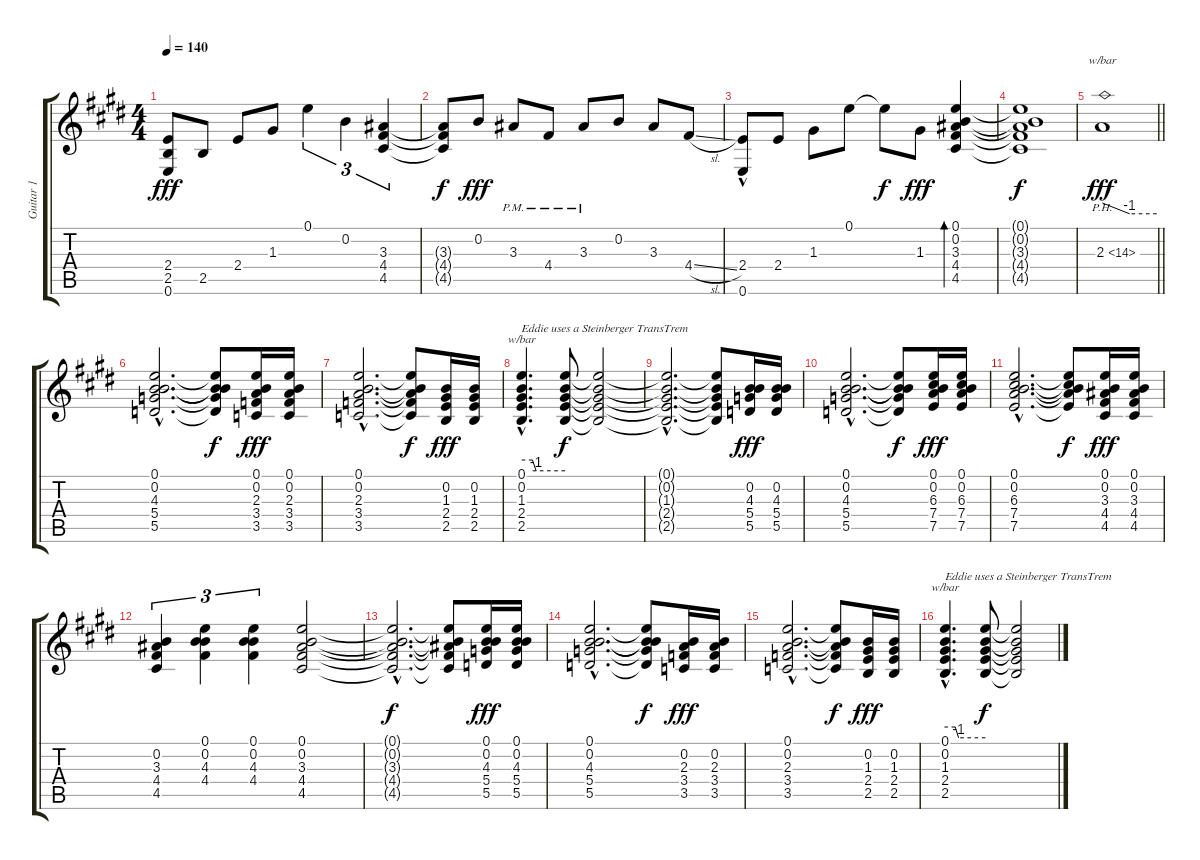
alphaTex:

\track ("Guitar 1" "Guitar 1") {instrument distortionguitar}
\staff {score tabs}
\tuning (E4 B3 G3 D3 A2 E2) {hide}
\ts (4 4)
\tempo 140
\clef g2
\ks e
(2.4 2.5 0.6).8{dy fff} 2.5.8 2.4.8 1.3.8 0.1.4{tu (3 2)} 0.2.4{tu (3 2)} (3.3 4.4 4.5).4{tu (3 2)} |
(3.3{t} 4.4{t} 4.5{t}).8{dy f} 0.2.8{dy fff} 3.3{pm}.8 4.4{pm}.8 3.3{pm}.8 0.2.8 3.3.8 4.4{sl}.8 |
(2.4 0.6{hac}).8 2.4.8 1.3.8 0.1.8 0.1{t}.8{dy f} 1.3.8{dy fff} (0.1 0.2 3.3 4.4 4.5).4{bd 120} |
(0.1{t} 0.2{t} 3.3{t} 4.4{t} 4.5{t}).1{dy f} |
\barLineRight lightlight
2.3{ph 12}.1{tbe (custom default 0 0 30 -4 60 -4) dy fff instrument distortionguitar} |
(0.1{hac} 0.2{hac} 4.3{hac} 5.4{hac} 5.5{hac}).2{d} (0.1{t} 0.2{t} 4.3{t} 5.4{t} 5.5{t}).8{dy f} (0.1 0.2 2.3 3.4 3.5).16{dy fff} (0.1 0.2 2.3 3.4 3.5).16 |
(0.1{hac} 0.2{hac} 2.3{hac} 3.4{hac} 3.5{hac}).2{d} (0.1{t} 0.2{t} 2.3{t} 3.4{t} 3.5{t}).8{dy f} (0.2 1.3 2.4 2.5).16{dy fff} (0.2 1.3 2.4 2.5).16 |
(0.1{hac} 0.2{hac} 1.3{hac} 2.4{hac} 2.5{hac}).4{d tbe (custom default 0 0 15 0 20 -4 60 -4) txt "Eddie uses a Steinberger TransTrem"} (0.1{t} 0.2{t} 1.3{t} 2.4{t} 2.5{t}).8{dy f} (0.1{t} 0.2{t} 1.3{t} 2.4{t} 2.5{t}).2 |
(0.1{hac t} 0.2{hac t} 1.3{hac t} 2.4{hac t} 2.5{hac t}).2{d} (0.1{t} 0.2{t} 1.3{t} 2.4{t} 2.5{t}).8 (0.2 4.3 5.4 5.5).16{dy fff} (0.2 4.3 5.4 5.5).16 |
(0.1{hac} 0.2{hac} 4.3{hac} 5.4{hac} 5.5{hac}).2{d} (0.1{t} 0.2{t} 4.3{t} 5.4{t} 5.5{t}).8{dy f} (0.1 0.2 6.3 7.4 7.5).16{dy fff} (0.1 0.2 6.3 7.4 7.5).16 |
(0.1{hac} 0.2{hac} 6.3{hac} 7.4{hac} 7.5{hac}).2{d} (0.1{t} 0.2{t} 6.3{t} 7.4{t} 7.5{t}).8{dy f} (0.1 0.2 3.3 4.4 4.5).16{dy fff} (0.1 0.2 3.3 4.4 4.5).16 |
(0.2 3.3 4.4 4.5).4{tu (3 2)} (0.1 0.2 4.3 4.4).4{tu (3 2)} (0.1 0.2 4.3 4.4).4{tu (3 2)} (0.1 0.2 3.3 4.4 4.5).2 |
(0.1{hac t} 0.2{hac t} 3.3{hac t} 4.4{hac t} 4.5{hac t}).2{d dy f} (0.1{t} 0.2{t} 3.3{t} 4.4{t} 4.5{t}).8 (0.1 0.2 4.3 5.4 5.5).16{dy fff} (0.1 0.2 4.3 5.4 5.5).16 |
(0.1{hac} 0.2{hac} 4.3{hac} 5.4{hac} 5.5{hac}).2{d} (0.1{t} 0.2{t} 4.3{t} 5.4{t} 5.5{t}).8{dy f} (0.2 2.3 3.4 3.5).16{dy fff} (0.2 2.3 3.4 3.5).16 |
(0.1{hac} 0.2{hac} 2.3{hac} 3.4{hac} 3.5{hac}).2{d} (0.1{t} 0.2{t} 2.3{t} 3.4{t} 3.5{t}).8{dy f} (0.2 1.3 2.4 2.5).16{dy fff} (0.2 1.3 2.4 2.5).16 |
(0.1{hac} 0.2{hac} 1.3{hac} 2.4{hac} 2.5{hac}).4{d tbe (custom default 0 0 15 0 20 -4 60 -4) txt "Eddie uses a Steinberger TransTrem"} (0.1{t} 0.2{t} 1.3{t} 2.4{t} 2.5{t}).8{dy f} (0.1{t} 0.2{t} 1.3{t} 2.4{t} 2.5{t}).2
